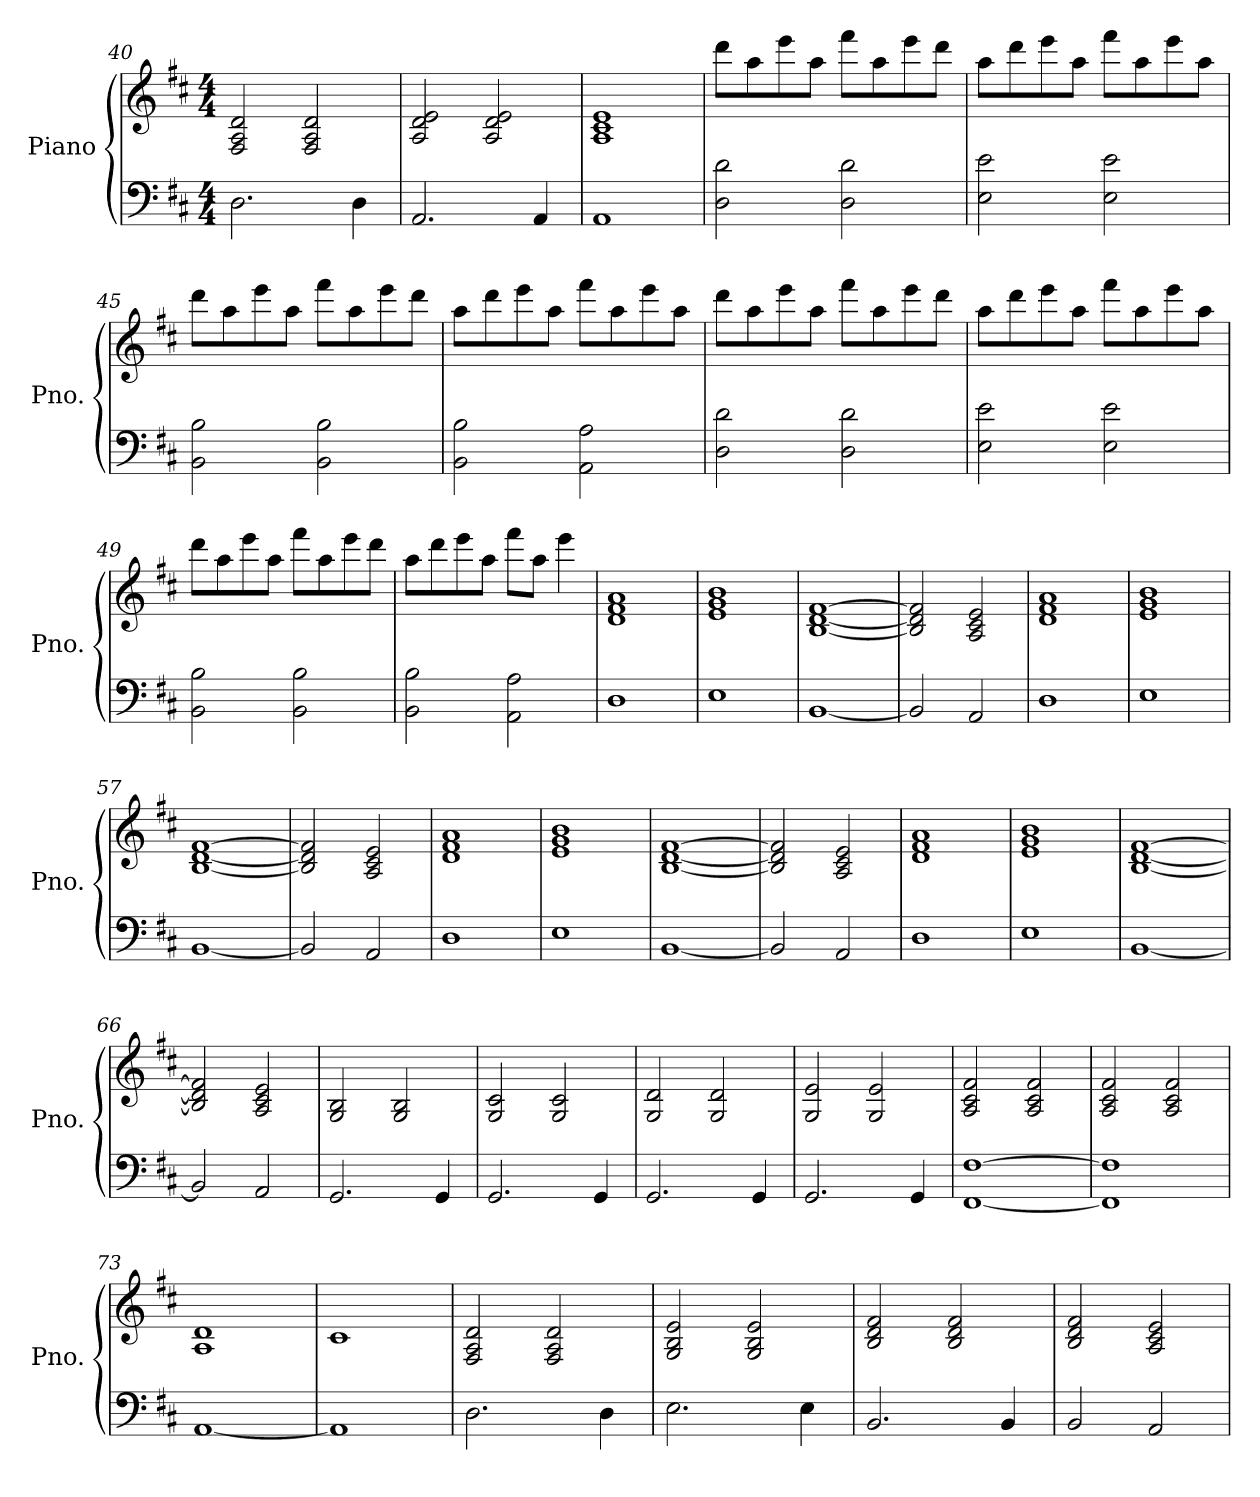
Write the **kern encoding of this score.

**kern	**kern
*part1	*part1
*staff2	*staff1
*I"Piano	*
*I'Pno.	*
*clefF4	*clefG2
*k[f#c#]	*k[f#c#]
*M4/4	*M4/4
=40	=40
2.D\	2F#/ 2A/ 2d/
.	2F#/ 2A/ 2d/
4D\	.
=41	=41
2.AA/	2A/ 2d/ 2e/
.	2A/ 2d/ 2e/
4AA/	.
=42	=42
1AA	1A 1c# 1e
=43	=43
2D\ 2d\	8ddd\L
.	8aa\
.	8eee\
.	8aa\J
2D\ 2d\	8fff#\L
.	8aa\
.	8eee\
.	8ddd\J
!!LO:LB:g=z
=44	=44
2E\ 2e\	8aa\L
.	8ddd\
.	8eee\
.	8aa\J
2E\ 2e\	8fff#\L
.	8aa\
.	8eee\
.	8aa\J
=45	=45
2BB\ 2B\	8ddd\L
.	8aa\
.	8eee\
.	8aa\J
2BB\ 2B\	8fff#\L
.	8aa\
.	8eee\
.	8ddd\J
=46	=46
2BB\ 2B\	8aa\L
.	8ddd\
.	8eee\
.	8aa\J
2AA\ 2A\	8fff#\L
.	8aa\
.	8eee\
.	8aa\J
!!LO:PB:g=z
=47	=47
2D\ 2d\	8ddd\L
.	8aa\
.	8eee\
.	8aa\J
2D\ 2d\	8fff#\L
.	8aa\
.	8eee\
.	8ddd\J
=48	=48
2E\ 2e\	8aa\L
.	8ddd\
.	8eee\
.	8aa\J
2E\ 2e\	8fff#\L
.	8aa\
.	8eee\
.	8aa\J
=49	=49
2BB\ 2B\	8ddd\L
.	8aa\
.	8eee\
.	8aa\J
2BB\ 2B\	8fff#\L
.	8aa\
.	8eee\
.	8ddd\J
=50	=50
2BB\ 2B\	8aa\L
.	8ddd\
.	8eee\
.	8aa\J
2AA\ 2A\	8fff#\L
.	8aa\J
.	4eee\
!!LO:LB:g=z
=51	=51
1D	1d 1f# 1a
=52	=52
1E	1e 1g 1b
=53	=53
[1BB	[1B [1d [1f#
=54	=54
2BB/]	2B/] 2d/] 2f#/]
2AA/	2A/ 2c#/ 2e/
=55	=55
1D	1d 1f# 1a
=56	=56
1E	1e 1g 1b
=57	=57
[1BB	[1B [1d [1f#
=58	=58
2BB/]	2B/] 2d/] 2f#/]
2AA/	2A/ 2c#/ 2e/
=59	=59
1D	1d 1f# 1a
=60	=60
1E	1e 1g 1b
=61	=61
[1BB	[1B [1d [1f#
=62	=62
2BB/]	2B/] 2d/] 2f#/]
2AA/	2A/ 2c#/ 2e/
=63	=63
1D	1d 1f# 1a
=64	=64
1E	1e 1g 1b
=65	=65
[1BB	[1B [1d [1f#
!!LO:LB:g=z
=66	=66
2BB/]	2B/] 2d/] 2f#/]
2AA/	2A/ 2c#/ 2e/
=67	=67
2.GG/	2G/ 2B/
.	2G/ 2B/
4GG/	.
=68	=68
2.GG/	2G/ 2c#/
.	2G/ 2c#/
4GG/	.
=69	=69
2.GG/	2G/ 2d/
.	2G/ 2d/
4GG/	.
=70	=70
2.GG/	2G/ 2e/
.	2G/ 2e/
4GG/	.
=71	=71
[1FF# [1F#	2A/ 2c#/ 2f#/
.	2A/ 2c#/ 2f#/
=72	=72
1FF#] 1F#]	2A/ 2c#/ 2f#/
.	2A/ 2c#/ 2f#/
=73	=73
[1AA	1A 1d
=74	=74
1AA]	1c#
=75	=75
2.D\	2F#/ 2A/ 2d/
.	2F#/ 2A/ 2d/
4D\	.
=76	=76
2.E\	2G/ 2B/ 2e/
.	2G/ 2B/ 2e/
4E\	.
=77	=77
2.BB/	2B/ 2d/ 2f#/
.	2B/ 2d/ 2f#/
4BB/	.
!!LO:LB:g=z
=78	=78
2BB/	2B/ 2d/ 2f#/
2AA/	2A/ 2c#/ 2e/
=	=
*-	*-
